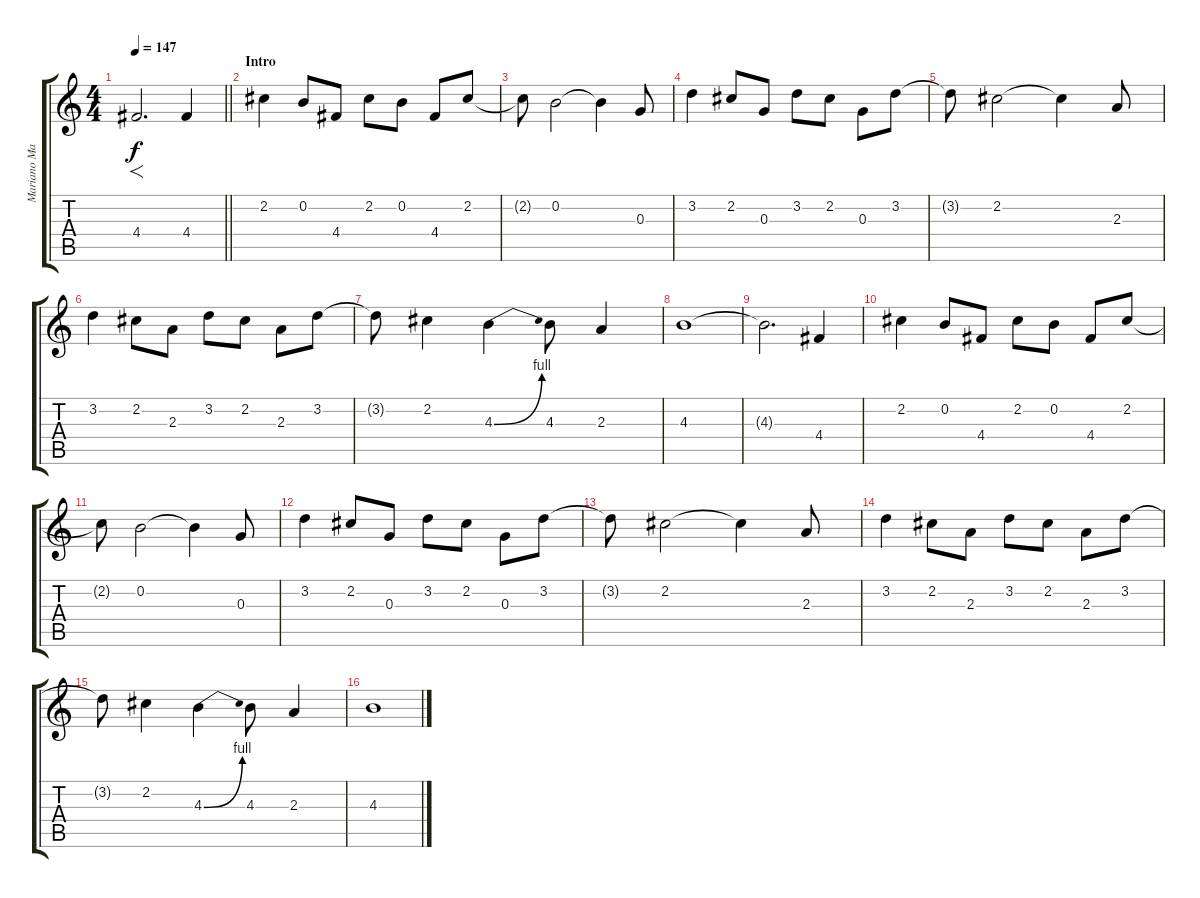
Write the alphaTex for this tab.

\track ("Mariano Martinez" "Mariano Ma") {instrument overdrivenguitar}
\staff {score tabs}
\tuning (E4 B3 G3 D3 A2 E2) {hide}
\ts (4 4)
\tempo 147
\tempo 80
\tempo 147
\clef g2
\barLineRight lightlight
\ks c
4.4.2{f d dy f instrument overdrivenguitar} 4.4.4 |
\section ("" "Intro")
2.2.4 0.2.8 4.4.8 2.2.8 0.2.8 4.4.8 2.2.8 |
2.2{t}.8 0.2.2 0.2{t}.4 0.3.8 |
3.2.4 2.2.8 0.3.8 3.2.8 2.2.8 0.3.8 3.2.8 |
3.2{t}.8 2.2.2 2.2{t}.4 2.3.8 |
3.2.4 2.2.8 2.3.8 3.2.8 2.2.8 2.3.8 3.2.8 |
3.2{t}.8 2.2.4 4.3{be (bend 0 0 60 4)}.4 4.3.8 2.3.4 |
4.3.1 |
4.3{t}.2{d} 4.4.4 |
2.2.4 0.2.8 4.4.8 2.2.8 0.2.8 4.4.8 2.2.8 |
2.2{t}.8 0.2.2 0.2{t}.4 0.3.8 |
3.2.4 2.2.8 0.3.8 3.2.8 2.2.8 0.3.8 3.2.8 |
3.2{t}.8 2.2.2 2.2{t}.4 2.3.8 |
3.2.4 2.2.8 2.3.8 3.2.8 2.2.8 2.3.8 3.2.8 |
3.2{t}.8 2.2.4 4.3{be (bend 0 0 60 4)}.4 4.3.8 2.3.4 |
4.3.1
